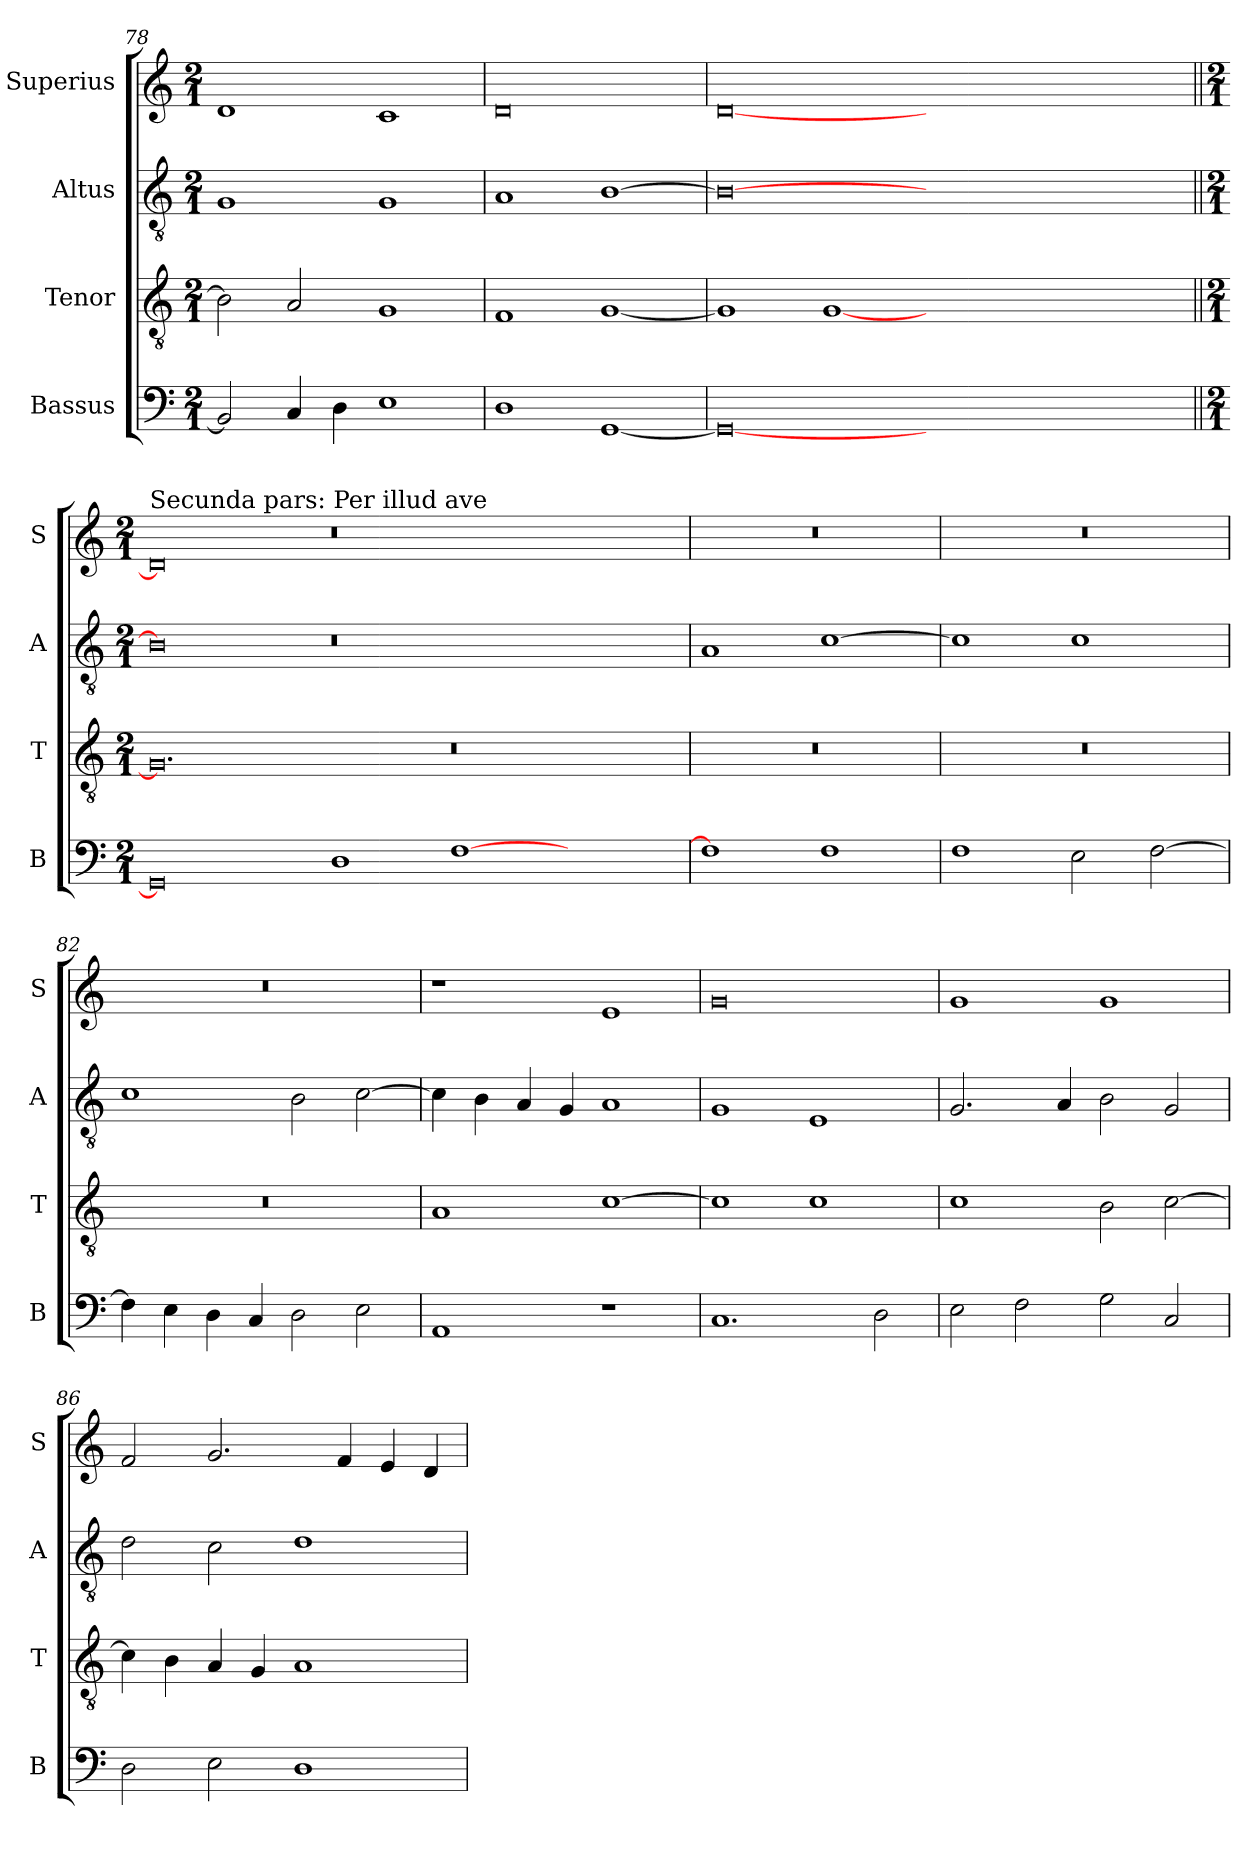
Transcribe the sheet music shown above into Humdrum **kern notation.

**kern	**kern	**kern	**kern
*part4	*part3	*part2	*part1
*staff4	*staff3	*staff2	*staff1
*I"Bassus	*I"Tenor	*I"Altus	*I"Superius
*I'B	*I'T	*I'A	*I'S
*clefF4	*clefGv2	*clefGv2	*clefG2
*k[]	*k[]	*k[]	*k[]
*C:	*C:	*C:	*C:
*M2/1	*M2/1	*M2/1	*M2/1
=78	=78	=78	=78
2BB-]	2B-]	1G	1d
4C	2A	.	.
4D	.	.	.
1E	1G	1G	1c
=79	=79	=79	=79
1D	1F	1A	0d
[1GG	[1G	[1B	.
=	=	=	=
0GG_	1G]	0B_	[0d
.	[1G	.	.
0ryy	0.ryy	0ryy	0ryy
1ryy	.	1ryy	1ryy
=||	=||	=||	=||
*M2/1	*M2/1	*M2/1	*M2/1
!	!	!	!LO:TX:a:t=Secunda pars&colon; Per illud ave
0GG]	0.G]	0B]	0d]
1D	.	0r	0r
[1F	0r	.	.
1ryy	.	1ryy	1ryy
=80	=80	=80	=80
1F]	0r	1A	0r
1F	.	[1c	.
=81	=81	=81	=81
1F	0r	1c]	0r
2E	.	1c	.
[2F	.	.	.
=82	=82	=82	=82
4F]	0r	1c	0r
4E	.	.	.
4D	.	.	.
4C	.	.	.
2D	.	2B	.
2E	.	[2c	.
=83	=83	=83	=83
1AA	1A	4c]	1r
.	.	4B	.
.	.	4A	.
.	.	4G	.
1r	[1c	1A	1e
=84	=84	=84	=84
1.C	1c]	1G	0g
.	1c	1E	.
2D	.	.	.
=85	=85	=85	=85
2E	1c	2.G	1g
2F	.	.	.
.	.	4A	.
2G	2B	2B	1g
2C	[2c	2G	.
=86	=86	=86	=86
2D	4c]	2d	2f
.	4B	.	.
2E	4A	2c	2.g
.	4G	.	.
1D	1A	1d	.
.	.	.	4f
.	.	.	4e
.	.	.	4d
=	=	=	=
*-	*-	*-	*-
